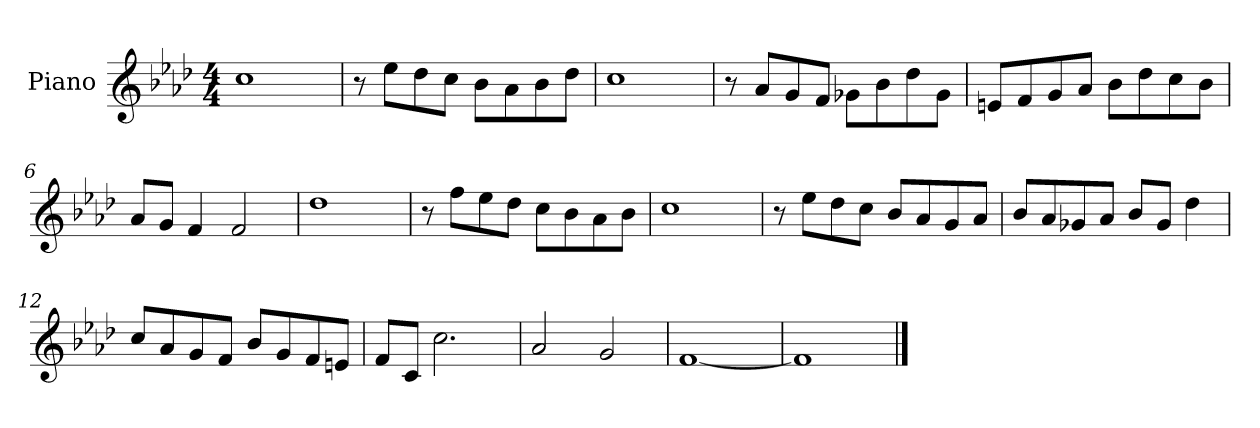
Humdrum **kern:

**kern
*part1
*staff1
*I"Piano
*I'Pno.
*clefG2
*k[b-e-a-d-]
*M4/4
*MM120
=1
1cc
=2
8r
8ee-\L
8dd-\
8cc\J
8b-\L
8a-\
8b-\
8dd-\J
=3
1cc
=4
8r
8a-/L
8g/
8f/J
8g-X\L
8b-\
8dd-\
8g-\J
=5
8en/L
8f/
8g/
8a-/J
8b-\L
8dd-\
8cc\
8b-\J
=6
8a-/L
8g/J
4f/
2f/
=7
1dd-
!!LO:LB:g=z
=8
8r
8ff\L
8ee-\
8dd-\J
8cc\L
8b-\
8a-\
8b-\J
=9
1cc
=10
8r
8ee-\L
8dd-\
8cc\J
8b-/L
8a-/
8g/
8a-/J
=11
8b-/L
8a-/
8g-X/
8a-/J
8b-/L
8g-/J
4dd-\
=12
8cc/L
8a-/
8g/
8f/J
8b-/L
8g/
8f/
8en/J
=13
8f/L
8c/J
2.cc\
=14
2a-/
2g/
=15
[1f
!!LO:LB:g=z
=16
1f]
==
*-
